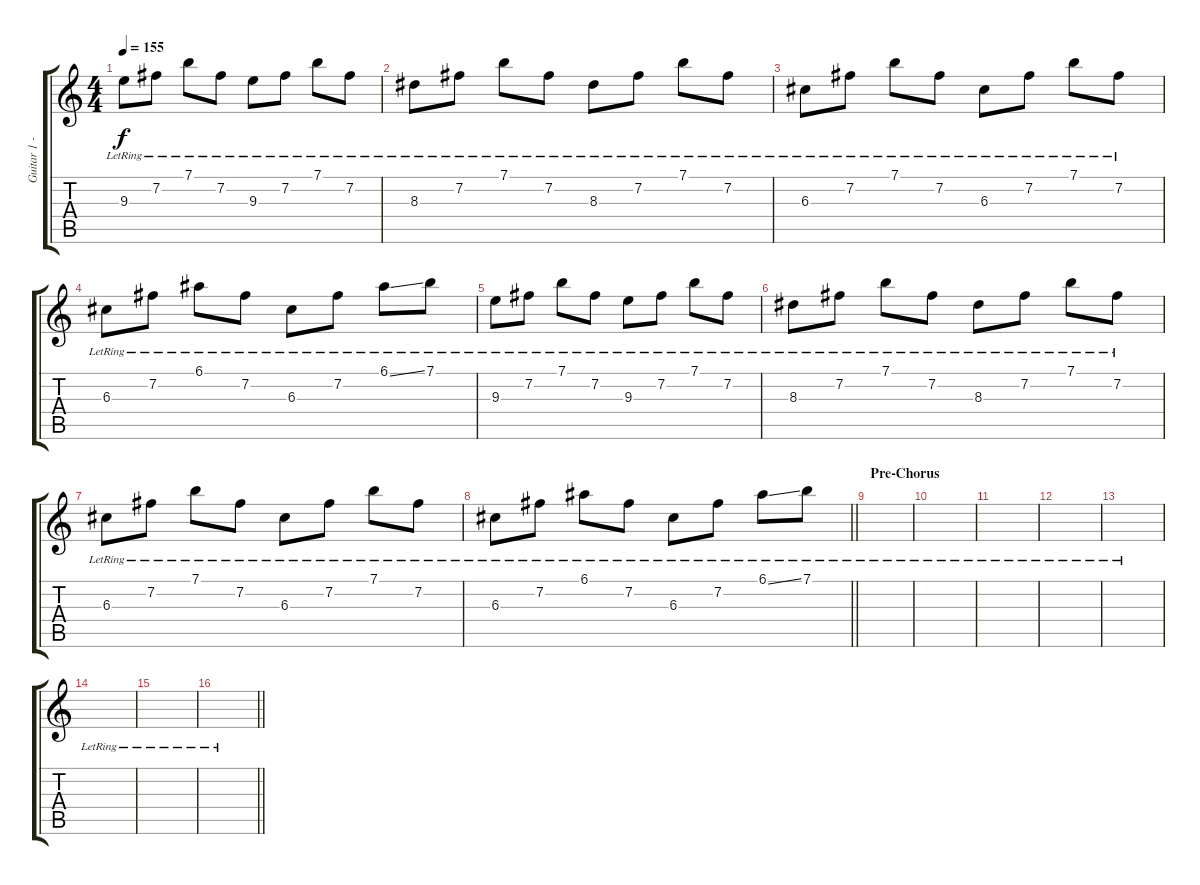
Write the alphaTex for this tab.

\track ("Guitar 1 - Clean" "Guitar 1 -") {instrument electricguitarclean}
\staff {score tabs}
\tuning (E4 B3 G3 D3 A2 D2) {hide}
\ts (4 4)
\tempo 155
\clef g2
\ks c
9.3{lr}.8{dy f} 7.2{lr}.8 7.1{lr}.8 7.2{lr}.8 9.3{lr}.8 7.2{lr}.8 7.1{lr}.8 7.2{lr}.8 |
8.3{lr}.8 7.2{lr}.8 7.1{lr}.8 7.2{lr}.8 8.3{lr}.8 7.2{lr}.8 7.1{lr}.8 7.2{lr}.8 |
6.3{lr}.8 7.2{lr}.8 7.1{lr}.8 7.2{lr}.8 6.3{lr}.8 7.2{lr}.8 7.1{lr}.8 7.2{lr}.8 |
6.3{lr}.8 7.2{lr}.8 6.1{lr}.8 7.2{lr}.8 6.3{lr}.8 7.2{lr}.8 6.1{ss lr}.8 7.1{lr}.8 |
9.3{lr}.8 7.2{lr}.8 7.1{lr}.8 7.2{lr}.8 9.3{lr}.8 7.2{lr}.8 7.1{lr}.8 7.2{lr}.8 |
8.3{lr}.8 7.2{lr}.8 7.1{lr}.8 7.2{lr}.8 8.3{lr}.8 7.2{lr}.8 7.1{lr}.8 7.2{lr}.8 |
6.3{lr}.8 7.2{lr}.8 7.1{lr}.8 7.2{lr}.8 6.3{lr}.8 7.2{lr}.8 7.1{lr}.8 7.2{lr}.8 |
\barLineRight lightlight
6.3{lr}.8 7.2{lr}.8 6.1{lr}.8 7.2{lr}.8 6.3{lr}.8 7.2{lr}.8 6.1{ss lr}.8 7.1{lr}.8 |
\section ("" "Pre-Chorus")
|
|
|
|
|
|
|
\barLineRight lightlight
